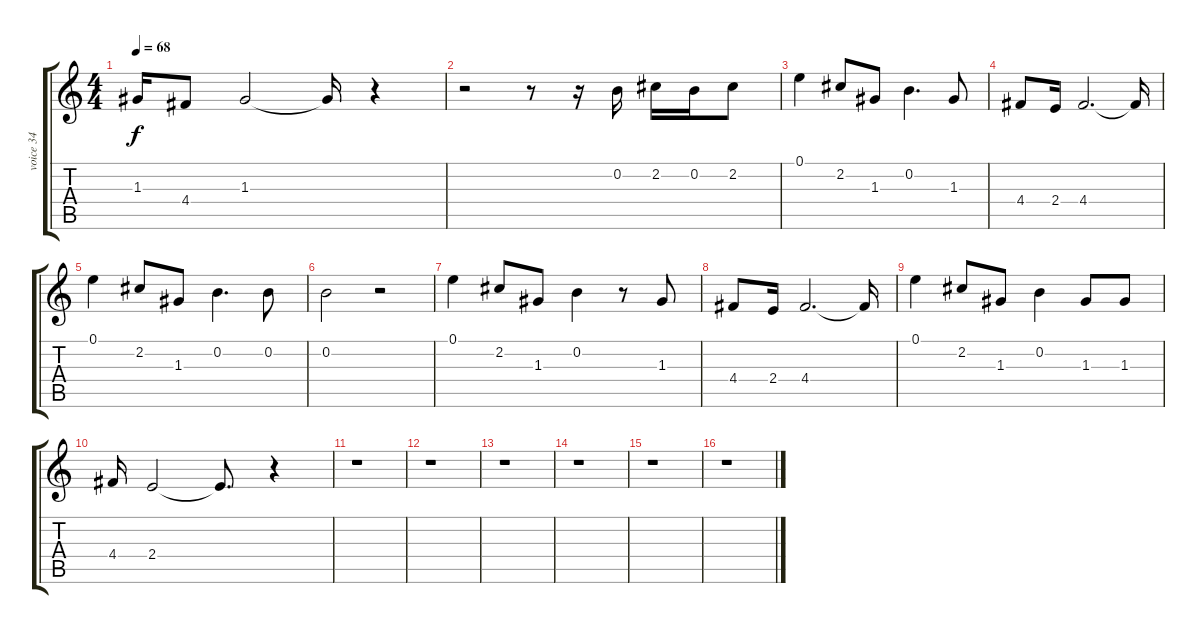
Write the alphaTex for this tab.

\track ("voice 34" "voice 34") {instrument electricbasspick}
\staff {score tabs}
\tuning (E4 B3 G3 D3 A2 E2) {hide}
\ts (4 4)
\tempo 68
\clef g2
\ks c
1.3.16{dy f} 4.4.8 1.3.2 1.3{t}.16 r.4 |
r.2 r.8 r.16 0.2.16 2.2.16 0.2.16 2.2.8 |
0.1.4 2.2.8 1.3.8 0.2.4{d} 1.3.8 |
4.4.8 2.4.16 4.4.2{d} 4.4{t}.16 |
0.1.4 2.2.8 1.3.8 0.2.4{d} 0.2.8 |
0.2.2 r.2 |
0.1.4 2.2.8 1.3.8 0.2.4 r.8 1.3.8 |
4.4.8 2.4.16 4.4.2{d} 4.4{t}.16 |
0.1.4 2.2.8 1.3.8 0.2.4 1.3.8 1.3.8 |
4.4.16 2.4.2 2.4{t}.8{d} r.4 |
r.1 |
r.1 |
r.1 |
r.1 |
r.1 |
r.1
